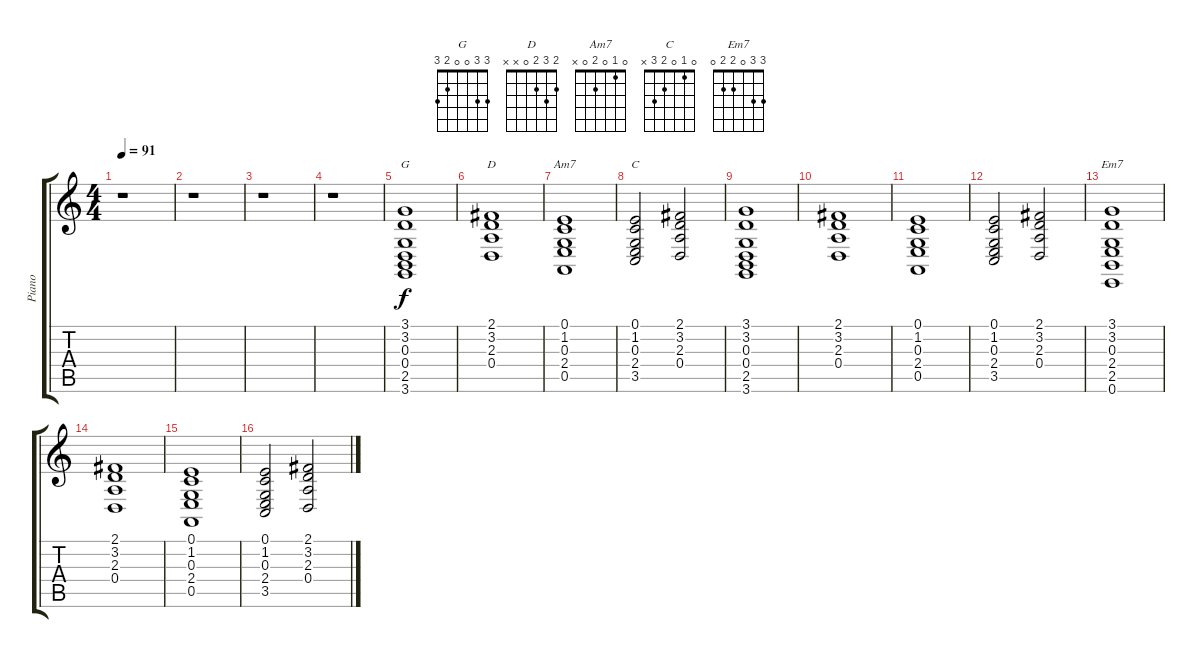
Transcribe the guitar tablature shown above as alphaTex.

\track ("Piano" "Piano") {instrument brightacousticpiano}
\staff {score tabs}
\tuning (E4 B3 G3 D3 A2 E2) {hide}
\chord ("G" 3 3 0 0 2 3)
\chord ("D" 2 3 2 0 x x)
\chord ("Am7" 0 1 0 2 0 x)
\chord ("C" 0 1 0 2 3 x)
\chord ("Em7" 3 3 0 2 2 0)
\ts (4 4)
\tempo 91
\clef g2
\ks c
r.1{dy f instrument brightacousticpiano} |
r.1 |
r.1 |
r.1 |
(3.1 3.2 0.3 0.4 2.5 3.6).1{ch "G"} |
(2.1 3.2 2.3 0.4).1{ch "D"} |
(0.1 1.2 0.3 2.4 0.5).1{ch "Am7"} |
(0.1 1.2 0.3 2.4 3.5).2{ch "C"} (2.1 3.2 2.3 0.4).2 |
(3.1 3.2 0.3 0.4 2.5 3.6).1 |
(2.1 3.2 2.3 0.4).1 |
(0.1 1.2 0.3 2.4 0.5).1 |
(0.1 1.2 0.3 2.4 3.5).2 (2.1 3.2 2.3 0.4).2 |
(3.1 3.2 0.3 2.4 2.5 0.6).1{ch "Em7"} |
(2.1 3.2 2.3 0.4).1 |
(0.1 1.2 0.3 2.4 0.5).1 |
(0.1 1.2 0.3 2.4 3.5).2 (2.1 3.2 2.3 0.4).2
